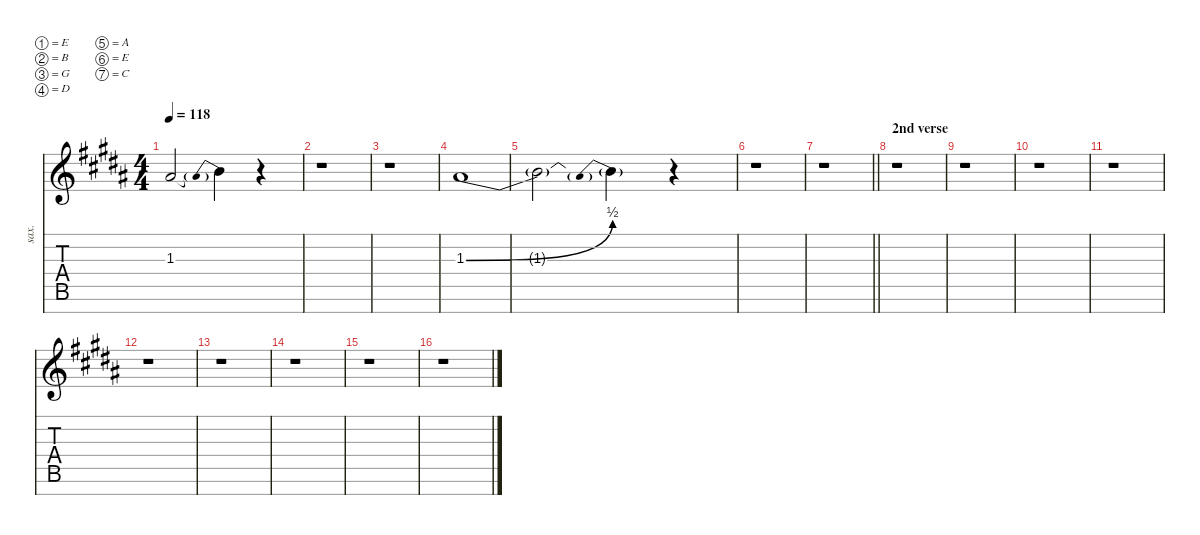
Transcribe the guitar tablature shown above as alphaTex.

\defaultSystemsLayout 4
\hideDynamics
\bracketExtendMode nobrackets
\otherSystemsTrackNameOrientation horizontal
\track ("tenor sax" "sax.") {instrument tenorsax}
\staff {score tabs}
\tuning (E4 B3 G3 D3 A2 E2 C-1)
\displaytranspose 14
\ts (4 4)
\tempo 118
\clef g2
\ks g#minor
1.3{t}.2{dy f} 1.3{be (prebend 0 2 60 2) t}.4 r.4 |
r.1 |
r.1 |
1.3{be (bend 0 0 60 2) acc #}.1 |
1.3{t}.2 1.3{be (prebend 0 2 60 2) t}.4 r.4 |
r.1 |
\barLineRight lightlight
r.1 |
\section ("" "2nd verse")
r.1 |
r.1 |
r.1 |
r.1 |
r.1 |
r.1 |
r.1 |
r.1 |
r.1
